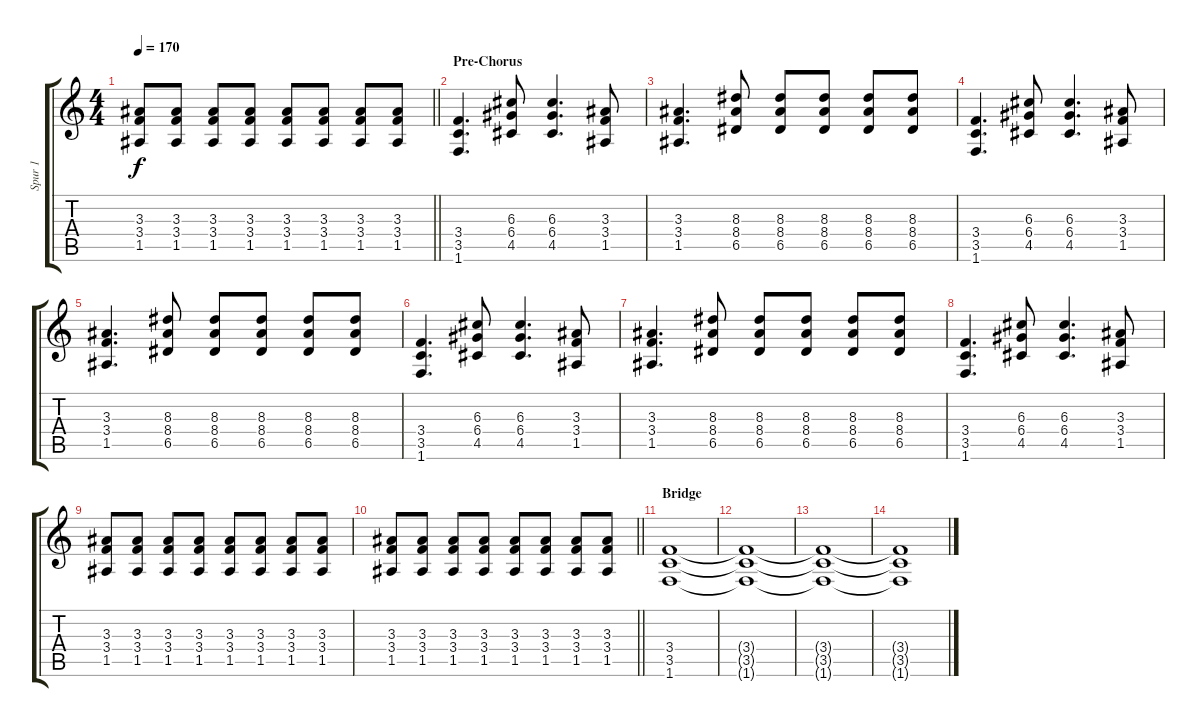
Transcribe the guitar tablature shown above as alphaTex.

\track ("Spur 1" "Spur 1") {instrument electricguitarclean}
\staff {score tabs}
\tuning (E4 B3 G3 D3 A2 E2) {hide}
\ts (4 4)
\tempo 170
\clef g2
\barLineRight lightlight
\ks c
(3.3 3.4 1.5).8{dy f} (3.3 3.4 1.5).8 (3.3 3.4 1.5).8 (3.3 3.4 1.5).8 (3.3 3.4 1.5).8 (3.3 3.4 1.5).8 (3.3 3.4 1.5).8 (3.3 3.4 1.5).8 |
\section ("" "Pre-Chorus")
(3.4 3.5 1.6).4{d} (6.3 6.4 4.5).8 (6.3 6.4 4.5).4{d} (3.3 3.4 1.5).8 |
(3.3 3.4 1.5).4{d} (8.3 8.4 6.5).8 (8.3 8.4 6.5).8 (8.3 8.4 6.5).8 (8.3 8.4 6.5).8 (8.3 8.4 6.5).8 |
(3.4 3.5 1.6).4{d} (6.3 6.4 4.5).8 (6.3 6.4 4.5).4{d} (3.3 3.4 1.5).8 |
(3.3 3.4 1.5).4{d} (8.3 8.4 6.5).8 (8.3 8.4 6.5).8 (8.3 8.4 6.5).8 (8.3 8.4 6.5).8 (8.3 8.4 6.5).8 |
(3.4 3.5 1.6).4{d} (6.3 6.4 4.5).8 (6.3 6.4 4.5).4{d} (3.3 3.4 1.5).8 |
(3.3 3.4 1.5).4{d} (8.3 8.4 6.5).8 (8.3 8.4 6.5).8 (8.3 8.4 6.5).8 (8.3 8.4 6.5).8 (8.3 8.4 6.5).8 |
(3.4 3.5 1.6).4{d} (6.3 6.4 4.5).8 (6.3 6.4 4.5).4{d} (3.3 3.4 1.5).8 |
(3.3 3.4 1.5).8 (3.3 3.4 1.5).8 (3.3 3.4 1.5).8 (3.3 3.4 1.5).8 (3.3 3.4 1.5).8 (3.3 3.4 1.5).8 (3.3 3.4 1.5).8 (3.3 3.4 1.5).8 |
\barLineRight lightlight
(3.3 3.4 1.5).8 (3.3 3.4 1.5).8 (3.3 3.4 1.5).8 (3.3 3.4 1.5).8 (3.3 3.4 1.5).8 (3.3 3.4 1.5).8 (3.3 3.4 1.5).8 (3.3 3.4 1.5).8 |
\section ("" "Bridge")
(3.4 3.5 1.6).1 |
(3.4{t} 3.5{t} 1.6{t}).1 |
(3.4{t} 3.5{t} 1.6{t}).1 |
(3.4{t} 3.5{t} 1.6{t}).1
